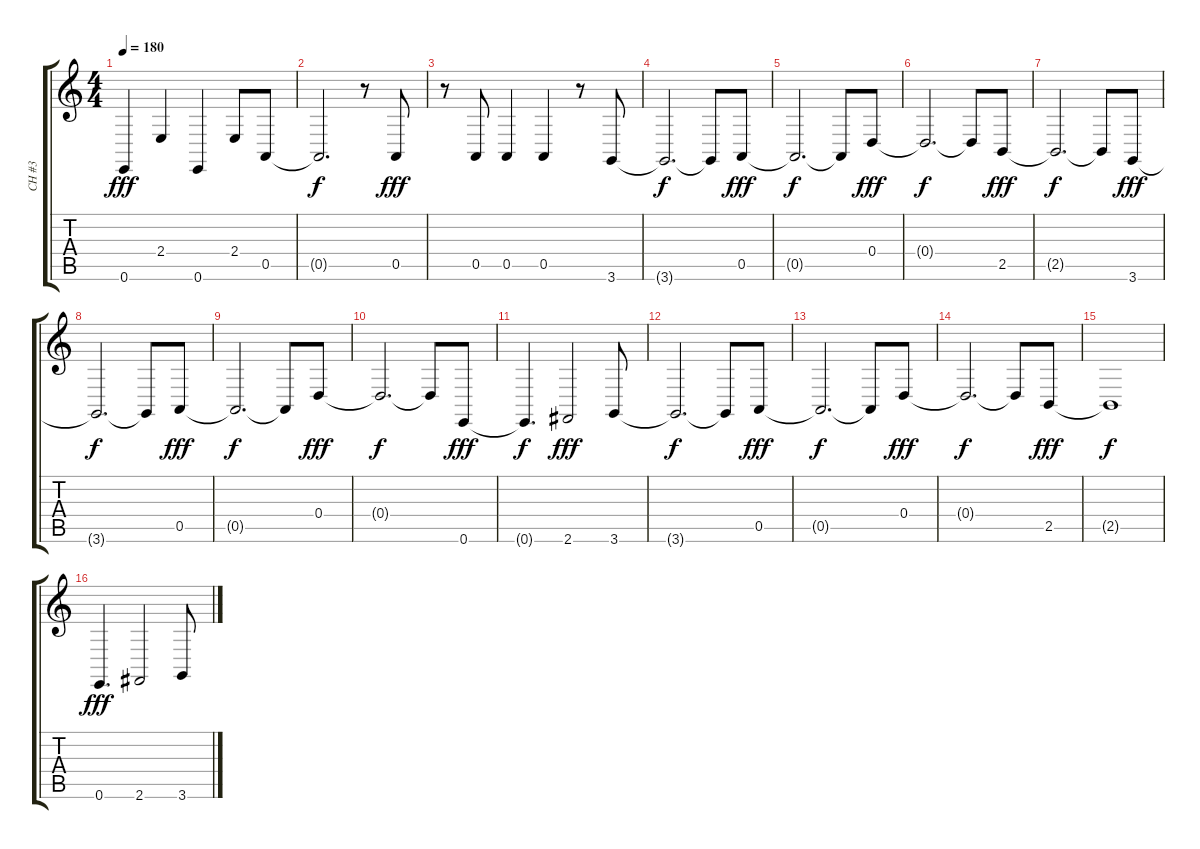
\track ("CH #3" "CH #3") {instrument vibraphone}
\staff {score tabs}
\tuning (E4 B3 G3 D3 A2 E2) {hide}
\ts (4 4)
\tempo 180
\clef g2
\ks c
0.6.4{dy fff} 2.4.4 0.6.4 2.4.8 0.5.8 |
0.5{t}.2{d dy f} r.8 0.5.8{dy fff} |
r.8 0.5.8 0.5.4 0.5.4 r.8 3.6.8 |
3.6{t}.2{d dy f} 3.6{t}.8 0.5.8{dy fff} |
0.5{t}.2{d dy f} 0.5{t}.8 0.4.8{dy fff} |
0.4{t}.2{d dy f} 0.4{t}.8 2.5.8{dy fff} |
2.5{t}.2{d dy f} 2.5{t}.8 3.6.8{dy fff} |
3.6{t}.2{d dy f} 3.6{t}.8 0.5.8{dy fff} |
0.5{t}.2{d dy f} 0.5{t}.8 0.4.8{dy fff} |
0.4{t}.2{d dy f} 0.4{t}.8 0.6.8{dy fff} |
0.6{t}.4{d dy f} 2.6.2{dy fff} 3.6.8 |
3.6{t}.2{d dy f} 3.6{t}.8 0.5.8{dy fff} |
0.5{t}.2{d dy f} 0.5{t}.8 0.4.8{dy fff} |
0.4{t}.2{d dy f} 0.4{t}.8 2.5.8{dy fff} |
2.5{t}.1{dy f} |
0.6.4{d dy fff} 2.6.2 3.6.8
